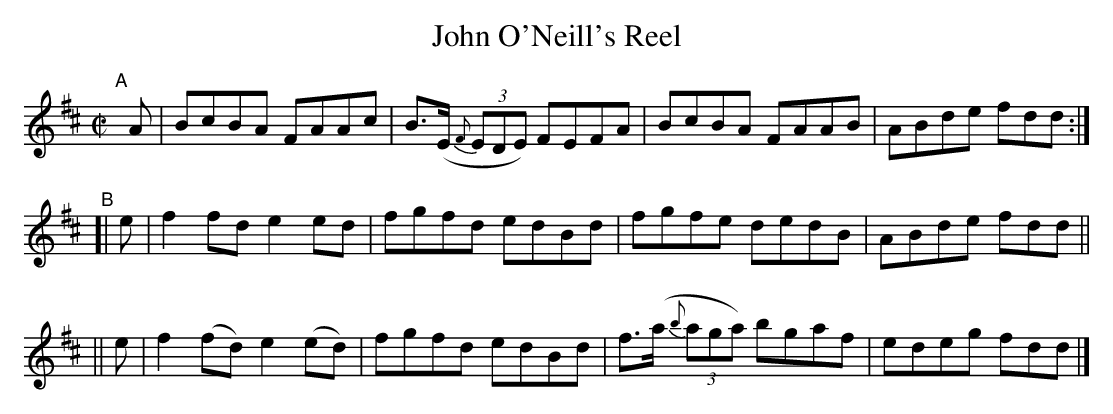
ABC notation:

X:1
T: John O'Neill's Reel
M: C|
L: 1/8
K: D
"^A"\
[|]A | BcBA FAAc | B>(E (3{F}EDE) FEFA | BcBA FAAB | ABde fdd :|
"^B"\
[| e | f2fd   e2ed   | fgfd edBd | fgfe dedB | ABde fdd ||
|| e | f2(fd) e2(ed) | fgfd edBd | f>(a (3{b}aga) bgaf | edeg fdd |]
